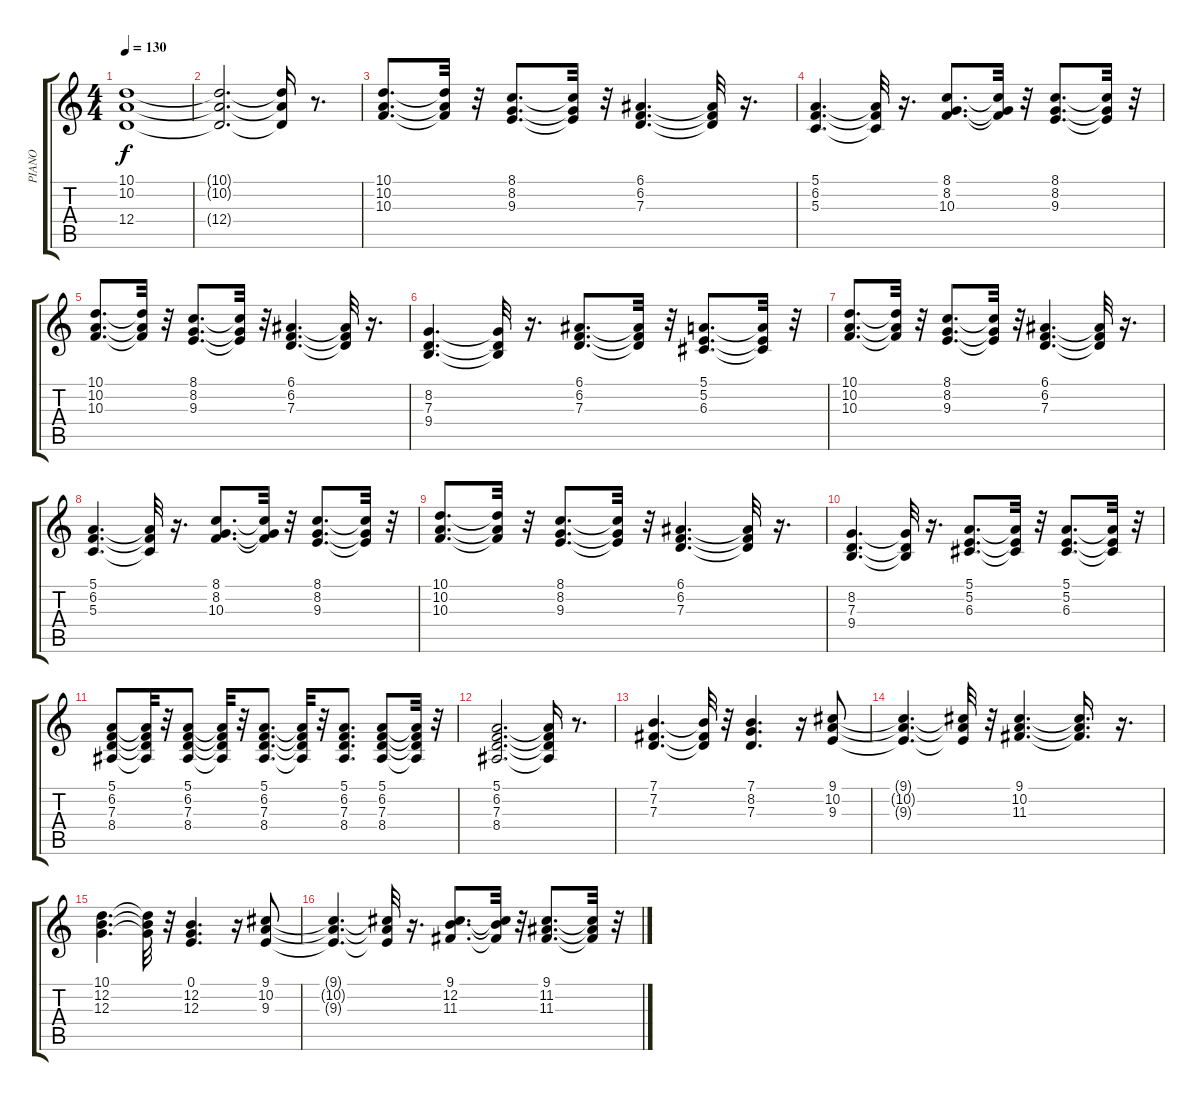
\track ("PIANO" "PIANO") {instrument electricgrandpiano}
\staff {score tabs}
\tuning (E4 B3 G3 D3 A2 E2) {hide}
\ts (4 4)
\tempo 130
\clef g2
\ks c
(10.1{t} 10.2{t} 12.4{t}).1{dy f} |
(10.1{t} 10.2{t} 12.4{t}).2{d} (10.1{t} 10.2{t} 12.4{t}).16 r.8{d} |
(10.1 10.2 10.3).8{d} (10.1{t} 10.2{t} 10.3{t}).32 r.32 (8.1 8.2 9.3).8{d} (8.1{t} 8.2{t} 9.3{t}).32 r.32 (6.1 6.2 7.3).4{d} (6.1{t} 6.2{t} 7.3{t}).32 r.16{d} |
(5.1 6.2 5.3).4{d} (5.1{t} 6.2{t} 5.3{t}).32 r.16{d} (8.1 8.2 10.3).8{d} (8.1{t} 8.2{t} 10.3{t}).32 r.32 (8.1 8.2 9.3).8{d} (8.1{t} 8.2{t} 9.3{t}).32 r.32 |
(10.1 10.2 10.3).8{d} (10.1{t} 10.2{t} 10.3{t}).32 r.32 (8.1 8.2 9.3).8{d} (8.1{t} 8.2{t} 9.3{t}).32 r.32 (6.1 6.2 7.3).4{d} (6.1{t} 6.2{t} 7.3{t}).32 r.16{d} |
(8.2 7.3 9.4).4{d} (8.2{t} 7.3{t} 9.4{t}).32 r.16{d} (6.1 6.2 7.3).8{d} (6.1{t} 6.2{t} 7.3{t}).32 r.32 (5.1 5.2 6.3).8{d} (5.1{t} 5.2{t} 6.3{t}).32 r.32 |
(10.1 10.2 10.3).8{d} (10.1{t} 10.2{t} 10.3{t}).32 r.32 (8.1 8.2 9.3).8{d} (8.1{t} 8.2{t} 9.3{t}).32 r.32 (6.1 6.2 7.3).4{d} (6.1{t} 6.2{t} 7.3{t}).32 r.16{d} |
(5.1 6.2 5.3).4{d} (5.1{t} 6.2{t} 5.3{t}).32 r.16{d} (8.1 8.2 10.3).8{d} (8.1{t} 8.2{t} 10.3{t}).32 r.32 (8.1 8.2 9.3).8{d} (8.1{t} 8.2{t} 9.3{t}).32 r.32 |
(10.1 10.2 10.3).8{d} (10.1{t} 10.2{t} 10.3{t}).32 r.32 (8.1 8.2 9.3).8{d} (8.1{t} 8.2{t} 9.3{t}).32 r.32 (6.1 6.2 7.3).4{d} (6.1{t} 6.2{t} 7.3{t}).32 r.16{d} |
(8.2 7.3 9.4).4{d} (8.2{t} 7.3{t} 9.4{t}).32 r.16{d} (5.1 5.2 6.3).8{d} (5.1{t} 5.2{t} 6.3{t}).32 r.32 (5.1 5.2 6.3).8{d} (5.1{t} 5.2{t} 6.3{t}).32 r.32 |
(5.1 6.2 7.3 8.4).8 (5.1{t} 6.2{t} 7.3{t} 8.4{t}).32 r.32 (5.1 6.2 7.3 8.4).8 (5.1{t} 6.2{t} 7.3{t} 8.4{t}).32 r.32 (5.1 6.2 7.3 8.4).8{d} (5.1{t} 6.2{t} 7.3{t} 8.4{t}).32 r.32 (5.1 6.2 7.3 8.4).8{d} (5.1 6.2 7.3 8.4).8 (5.1{t} 6.2{t} 7.3{t} 8.4{t}).32 r.32 |
(5.1 6.2 7.3 8.4).2{d} (5.1{t} 6.2{t} 7.3{t} 8.4{t}).16 r.8{d} |
(7.1 7.2 7.3).4{d} (7.1{t} 7.2{t} 7.3{t}).32 r.32 (7.1 8.2 7.3).4{d} r.16 (9.1 10.2 9.3).8 |
(9.1{t} 10.2{t} 9.3{t}).4{d} (9.1{t} 10.2{t} 9.3{t}).32 r.32 (9.1 10.2 11.3).4{d} (9.1{t} 10.2{t} 11.3{t}).16{d} r.16{d} |
(10.1 12.2 12.3).4{d} (10.1{t} 12.2{t} 12.3{t}).32 r.32 (0.1 12.2 12.3).4{d} r.16 (9.1 10.2 9.3).8 |
(9.1{t} 10.2{t} 9.3{t}).4{d} (9.1{t} 10.2{t} 9.3{t}).32 r.16{d} (9.1 12.2 11.3).8{d} (9.1{t} 12.2{t} 11.3{t}).32 r.32 (9.1 11.2 11.3).8{d} (9.1{t} 11.2{t} 11.3{t}).32 r.32
